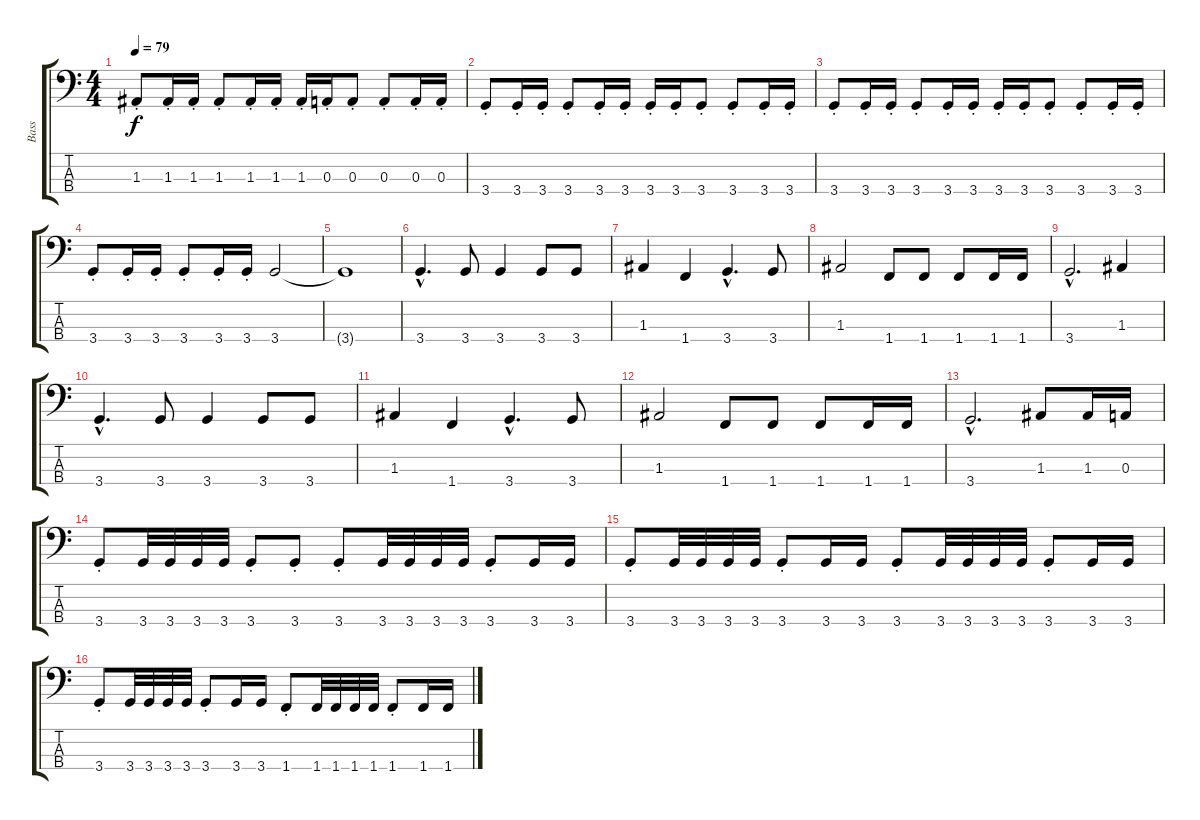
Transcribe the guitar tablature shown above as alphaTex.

\track ("Bass" "Bass") {instrument electricbasspick}
\staff {score tabs}
\tuning (G2 D2 A1 E1) {hide}
\ts (4 4)
\tempo 79
\clef f4
\ks c
1.3{st}.8{dy f} 1.3{st}.16 1.3{st}.16 1.3{st}.8 1.3{st}.16 1.3{st}.16 1.3{st}.16 0.3{st}.16 0.3{st}.8 0.3{st}.8 0.3{st}.16 0.3{st}.16 |
3.4{st}.8 3.4{st}.16 3.4{st}.16 3.4{st}.8 3.4{st}.16 3.4{st}.16 3.4{st}.16 3.4{st}.16 3.4{st}.8 3.4{st}.8 3.4{st}.16 3.4{st}.16 |
3.4{st}.8 3.4{st}.16 3.4{st}.16 3.4{st}.8 3.4{st}.16 3.4{st}.16 3.4{st}.16 3.4{st}.16 3.4{st}.8 3.4{st}.8 3.4{st}.16 3.4{st}.16 |
3.4{st}.8 3.4{st}.16 3.4{st}.16 3.4{st}.8 3.4{st}.16 3.4{st}.16 3.4.2 |
3.4{t}.1 |
3.4{hac}.4{d volume 16} 3.4.8 3.4.4 3.4.8 3.4.8 |
1.3.4 1.4.4 3.4{hac}.4{d} 3.4.8 |
1.3.2 1.4.8 1.4.8 1.4.8 1.4.16 1.4.16 |
3.4{hac}.2{d} 1.3.4 |
3.4{hac}.4{d} 3.4.8 3.4.4 3.4.8 3.4.8 |
1.3.4 1.4.4 3.4{hac}.4{d} 3.4.8 |
1.3.2 1.4.8 1.4.8 1.4.8 1.4.16 1.4.16 |
3.4{hac}.2{d} 1.3.8 1.3.16 0.3.16 |
3.4{st}.8 3.4.32 3.4.32 3.4.32 3.4.32 3.4{st}.8 3.4{st}.8 3.4{st}.8 3.4.32 3.4.32 3.4.32 3.4.32 3.4{st}.8 3.4.16 3.4.16 |
3.4{st}.8 3.4.32 3.4.32 3.4.32 3.4.32 3.4{st}.8 3.4.16 3.4.16 3.4{st}.8 3.4.32 3.4.32 3.4.32 3.4.32 3.4{st}.8 3.4.16 3.4.16 |
3.4{st}.8 3.4.32 3.4.32 3.4.32 3.4.32 3.4{st}.8 3.4.16 3.4.16 1.4{st}.8 1.4.32 1.4.32 1.4.32 1.4.32 1.4{st}.8 1.4.16 1.4.16
